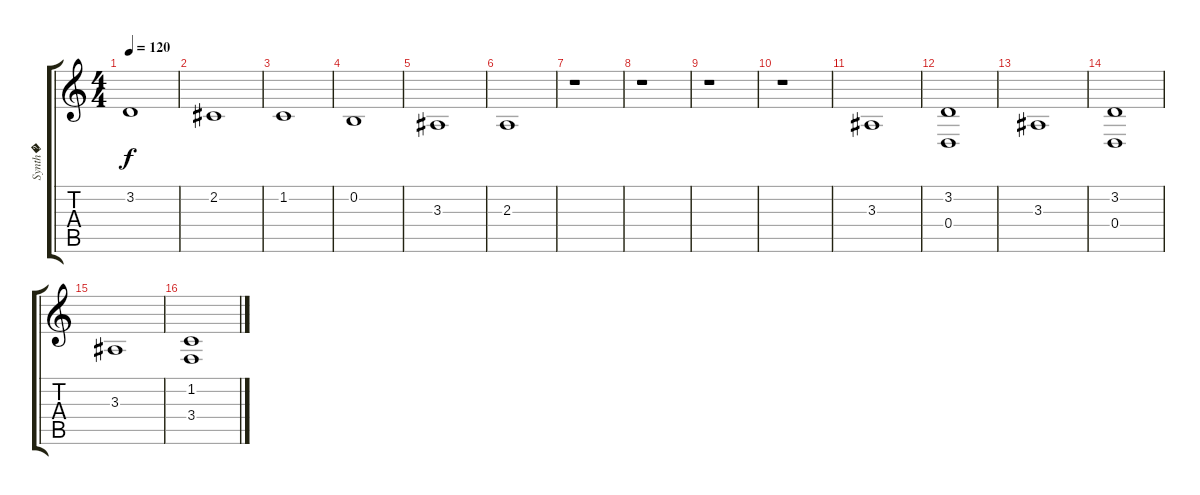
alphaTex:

\track ("Synth�" "Synth�") {instrument stringensemble1}
\staff {score tabs}
\tuning (E4 B3 G3 D3 A2 E2) {hide}
\ts (4 4)
\tempo 120
\clef g2
\ks c
3.2.1{dy f} |
2.2.1 |
1.2.1 |
0.2.1 |
3.3.1 |
2.3.1 |
r.1 |
r.1 |
r.1 |
r.1 |
3.3.1 |
(3.2 0.4).1 |
3.3.1 |
(3.2 0.4).1 |
3.3.1 |
(1.2 3.4).1
